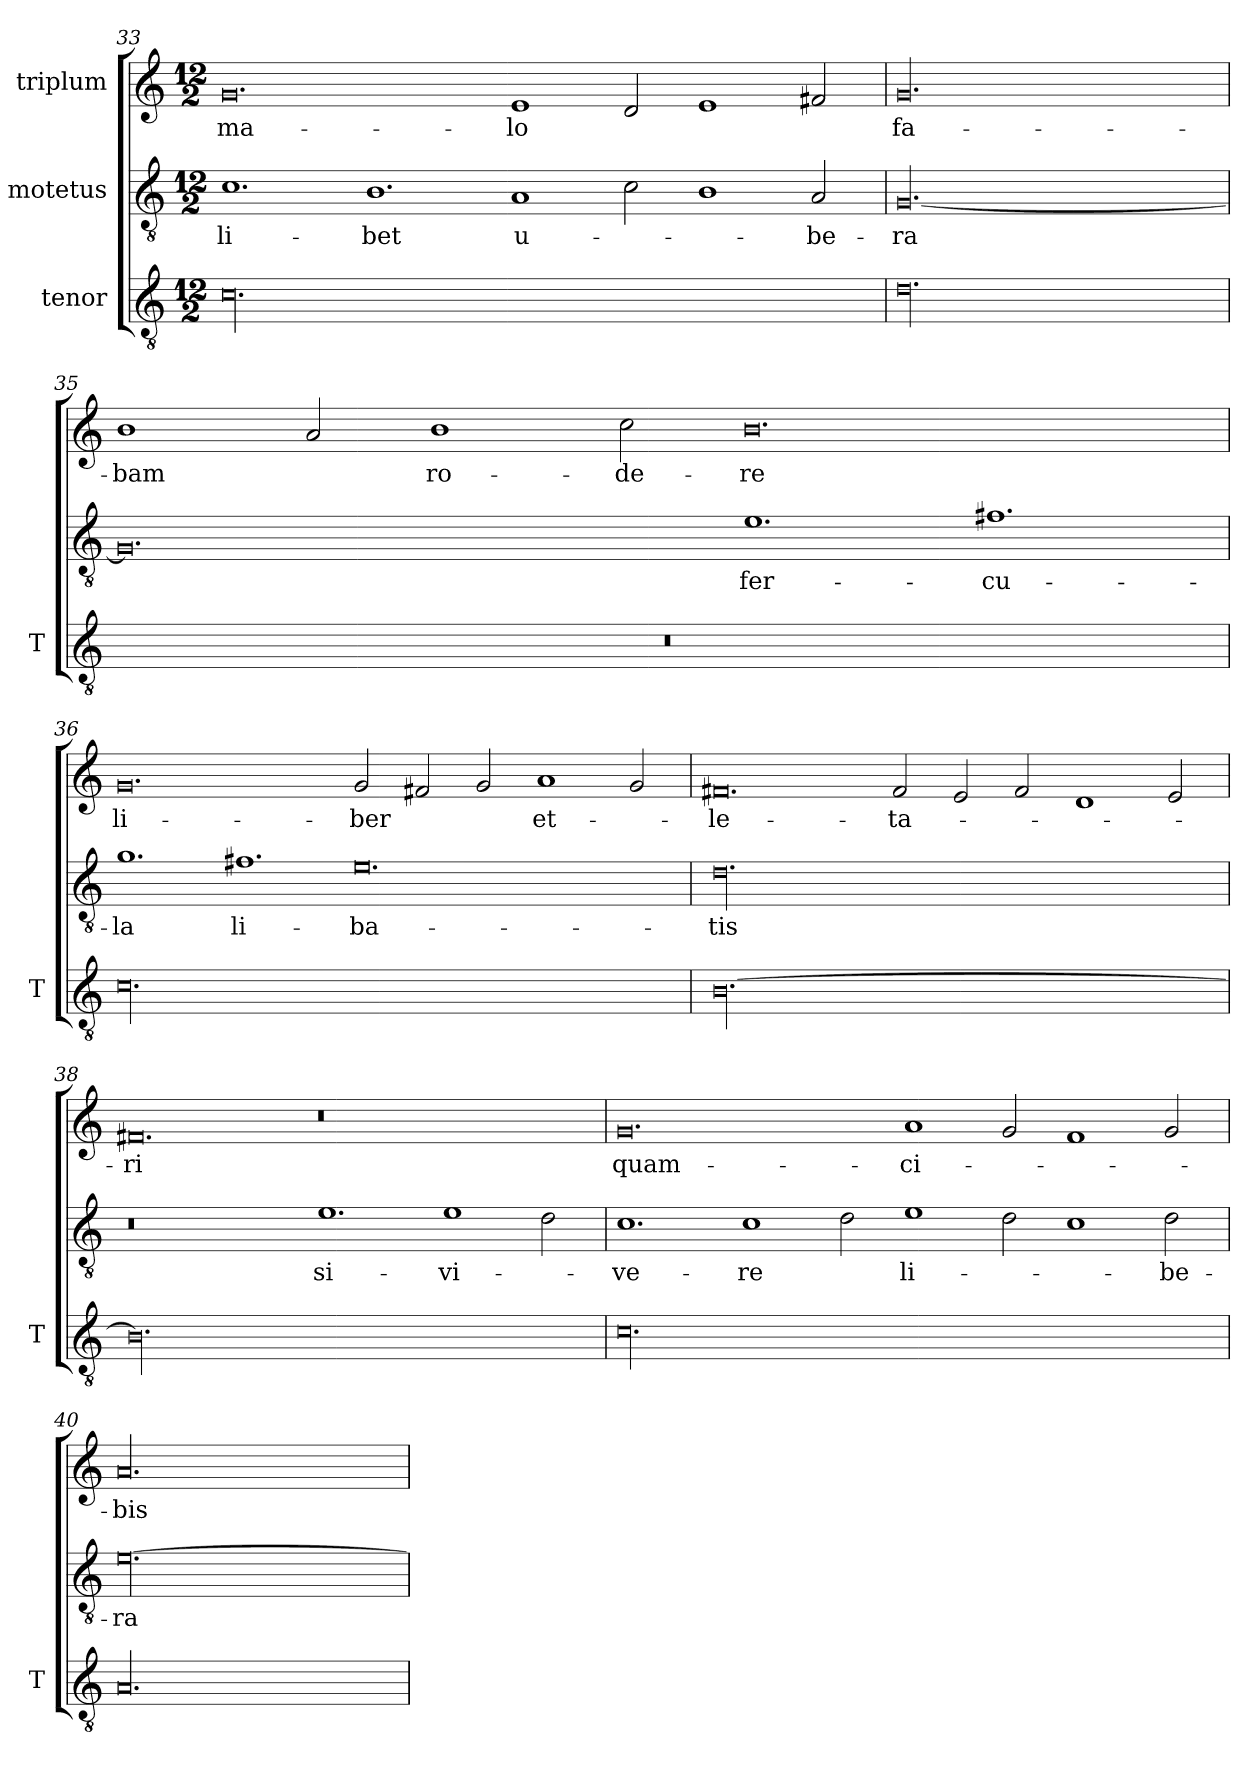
**kern	**kern	**text	**kern	**text
*part3	*part2	*part2	*part1	*part1
*staff3	*staff2	*staff2	*staff1	*staff1
*I"tenor	*I"motetus	*	*I"triplum	*
*I'T	*	*	*	*
*clefGv2	*clefGv2	*	*clefG2	*
*k[]	*k[]	*	*k[]	*
*C:	*C:	*	*C:	*
*M12/2	*M12/2	*	*M12/2	*
=33	=33	=33	=33	=33
00.c\	1.c\	-li-	0.g/	ma-
.	1.B\	-bet	.	.
.	1A/	u-	1e/	-lo
.	2c\	.	2d/	.
.	1B\	.	1e/	.
.	2A/	-be-	2f#X/	.
=34	=34	=34	=34	=34
00.d\	[00.G/	-ra	00.g/	fa-
=35	=35	=35	=35	=35
00.r	0.G/]	.	1b\	-bam
.	.	.	2a/	.
.	.	.	1b\	ro-
.	.	.	2cc\	-de-
.	1.e\	fer-	0.b\	-re
.	1.f#X\	-cu-	.	.
=36	=36	=36	=36	=36
00.c\	1.g\	-la	0.g/	li-
.	1.f#X\	li-	.	.
.	0.e\	-ba-	2g/	-ber
.	.	.	2f#X/	.
.	.	.	2g/	.
.	.	.	1a/	et-
.	.	.	2g/	.
=37	=37	=37	=37	=37
[00.B\	00.d\	-tis	0.f#X/	le-
.	.	.	2f#/	-ta-
.	.	.	2e/	.
.	.	.	2f#/	.
.	.	.	1d/	.
.	.	.	2e/	.
=38	=38	=38	=38	=38
00.B\]	0.r	.	0.f#X/	-ri
.	1.e\	si-	0.r	.
.	1e\	vi-	.	.
.	2d\	.	.	.
=39	=39	=39	=39	=39
00.c\	1.c\	-ve-	0.g/	quam-
.	1c\	-re	.	.
.	2d\	.	.	.
.	1e\	li-	1a/	ci-
.	2d\	.	2g/	.
.	1c\	.	1f/	.
.	2d\	-be-	2g/	.
=40	=40	=40	=40	=40
00.A/	[00.e\	-ra	00.a/	-bis
=	=	=	=	=
*-	*-	*-	*-	*-
